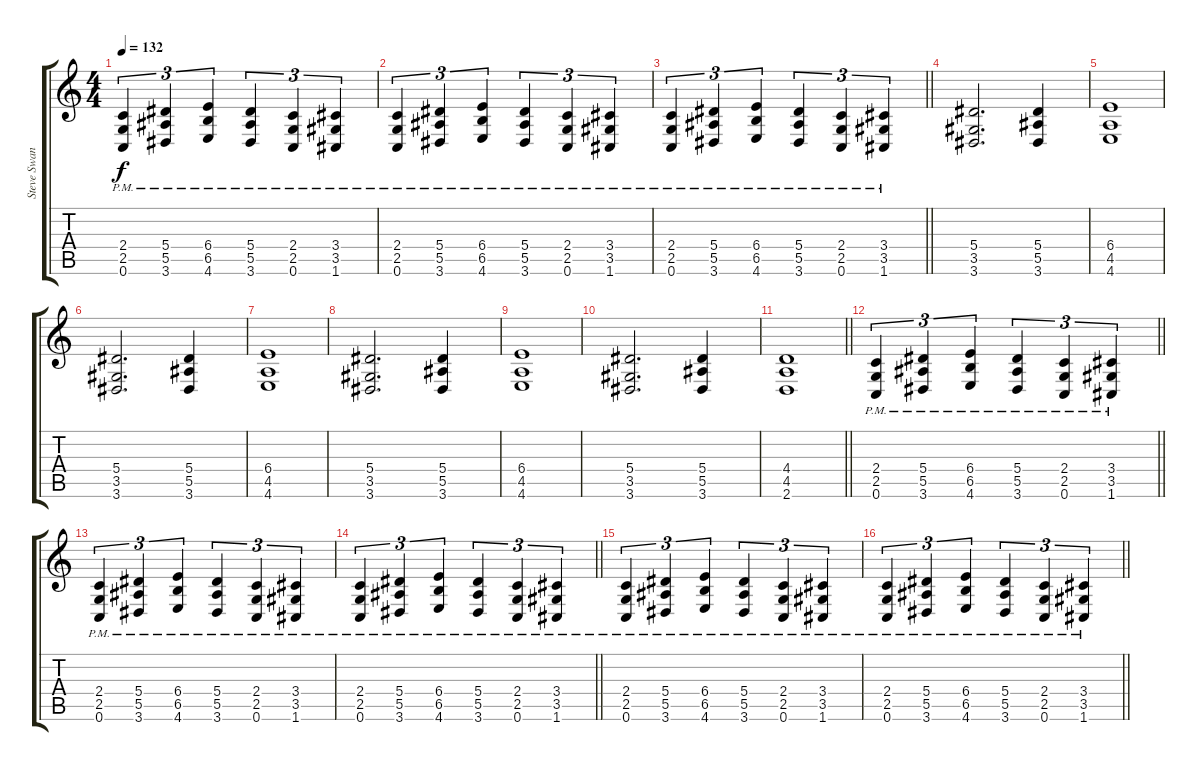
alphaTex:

\track ("Steve Swanson 1" "Steve Swan") {instrument distortionguitar}
\staff {score tabs}
\tuning (C4 G3 Eb3 Bb2 F2 C2) {hide}
\ts (4 4)
\tempo 132
\clef g2
\ks c
(2.4{pm} 2.5{pm} 0.6{pm}).4{tu (3 2) dy f} (5.4{pm} 5.5{pm} 3.6{pm}).4{tu (3 2)} (6.4{pm} 6.5{pm} 4.6{pm}).4{tu (3 2)} (5.4{pm} 5.5{pm} 3.6{pm}).4{tu (3 2)} (2.4{pm} 2.5{pm} 0.6{pm}).4{tu (3 2)} (3.4{pm} 3.5{pm} 1.6{pm}).4{tu (3 2)} |
(2.4{pm} 2.5{pm} 0.6{pm}).4{tu (3 2)} (5.4{pm} 5.5{pm} 3.6{pm}).4{tu (3 2)} (6.4{pm} 6.5{pm} 4.6{pm}).4{tu (3 2)} (5.4{pm} 5.5{pm} 3.6{pm}).4{tu (3 2)} (2.4{pm} 2.5{pm} 0.6{pm}).4{tu (3 2)} (3.4{pm} 3.5{pm} 1.6{pm}).4{tu (3 2)} |
\barLineRight lightlight
(2.4{pm} 2.5{pm} 0.6{pm}).4{tu (3 2)} (5.4{pm} 5.5{pm} 3.6{pm}).4{tu (3 2)} (6.4{pm} 6.5{pm} 4.6{pm}).4{tu (3 2)} (5.4{pm} 5.5{pm} 3.6{pm}).4{tu (3 2)} (2.4{pm} 2.5{pm} 0.6{pm}).4{tu (3 2)} (3.4{pm} 3.5{pm} 1.6{pm}).4{tu (3 2)} |
(5.4 3.5 3.6).2{d} (5.4 5.5 3.6).4 |
(6.4 4.5 4.6).1 |
(5.4 3.5 3.6).2{d} (5.4 5.5 3.6).4 |
(6.4 4.5 4.6).1 |
(5.4 3.5 3.6).2{d} (5.4 5.5 3.6).4 |
(6.4 4.5 4.6).1 |
(5.4 3.5 3.6).2{d} (5.4 5.5 3.6).4 |
\barLineRight lightlight
(4.4 4.5 2.6).1 |
\barLineRight lightlight
(2.4{pm} 2.5{pm} 0.6{pm}).4{tu (3 2)} (5.4{pm} 5.5{pm} 3.6{pm}).4{tu (3 2)} (6.4{pm} 6.5{pm} 4.6{pm}).4{tu (3 2)} (5.4{pm} 5.5{pm} 3.6{pm}).4{tu (3 2)} (2.4{pm} 2.5{pm} 0.6{pm}).4{tu (3 2)} (3.4{pm} 3.5{pm} 1.6{pm}).4{tu (3 2)} |
(2.4{pm} 2.5{pm} 0.6{pm}).4{tu (3 2)} (5.4{pm} 5.5{pm} 3.6{pm}).4{tu (3 2)} (6.4{pm} 6.5{pm} 4.6{pm}).4{tu (3 2)} (5.4{pm} 5.5{pm} 3.6{pm}).4{tu (3 2)} (2.4{pm} 2.5{pm} 0.6{pm}).4{tu (3 2)} (3.4{pm} 3.5{pm} 1.6{pm}).4{tu (3 2)} |
\barLineRight lightlight
(2.4{pm} 2.5{pm} 0.6{pm}).4{tu (3 2)} (5.4{pm} 5.5{pm} 3.6{pm}).4{tu (3 2)} (6.4{pm} 6.5{pm} 4.6{pm}).4{tu (3 2)} (5.4{pm} 5.5{pm} 3.6{pm}).4{tu (3 2)} (2.4{pm} 2.5{pm} 0.6{pm}).4{tu (3 2)} (3.4{pm} 3.5{pm} 1.6{pm}).4{tu (3 2)} |
(2.4{pm} 2.5{pm} 0.6{pm}).4{tu (3 2)} (5.4{pm} 5.5{pm} 3.6{pm}).4{tu (3 2)} (6.4{pm} 6.5{pm} 4.6{pm}).4{tu (3 2)} (5.4{pm} 5.5{pm} 3.6{pm}).4{tu (3 2)} (2.4{pm} 2.5{pm} 0.6{pm}).4{tu (3 2)} (3.4{pm} 3.5{pm} 1.6{pm}).4{tu (3 2)} |
\barLineRight lightlight
(2.4{pm} 2.5{pm} 0.6{pm}).4{tu (3 2)} (5.4{pm} 5.5{pm} 3.6{pm}).4{tu (3 2)} (6.4{pm} 6.5{pm} 4.6{pm}).4{tu (3 2)} (5.4{pm} 5.5{pm} 3.6{pm}).4{tu (3 2)} (2.4{pm} 2.5{pm} 0.6{pm}).4{tu (3 2)} (3.4{pm} 3.5{pm} 1.6{pm}).4{tu (3 2)}
